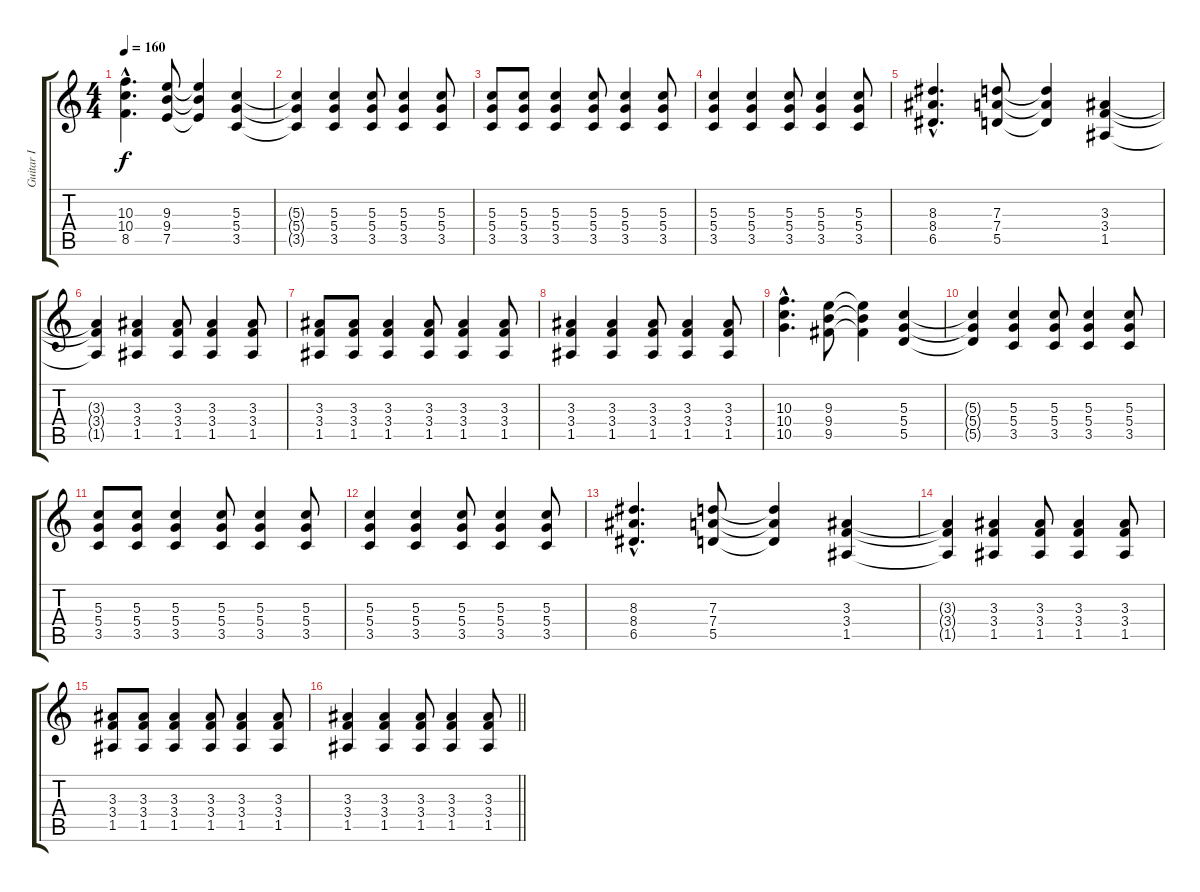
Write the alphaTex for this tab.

\track ("Guitar I" "Guitar I") {instrument distortionguitar}
\staff {score tabs}
\tuning (E4 B3 G3 D3 A2 E2) {hide}
\ts (4 4)
\tempo 160
\clef g2
\ks c
(10.3{hac} 10.4{hac} 8.5{hac}).4{d dy f instrument distortionguitar} (9.3 9.4 7.5).8 (9.3{t} 9.4{t} 7.5{t}).4 (5.3 5.4 3.5).4 |
(5.3{t} 5.4{t} 3.5{t}).4 (5.3 5.4 3.5).4 (5.3 5.4 3.5).8 (5.3 5.4 3.5).4 (5.3 5.4 3.5).8 |
(5.3 5.4 3.5).8 (5.3 5.4 3.5).8 (5.3 5.4 3.5).4 (5.3 5.4 3.5).8 (5.3 5.4 3.5).4 (5.3 5.4 3.5).8 |
(5.3 5.4 3.5).4 (5.3 5.4 3.5).4 (5.3 5.4 3.5).8 (5.3 5.4 3.5).4 (5.3 5.4 3.5).8 |
(8.3{hac} 8.4{hac} 6.5{hac}).4{d} (7.3 7.4 5.5).8 (7.3{t} 7.4{t} 5.5{t}).4 (3.3 3.4 1.5).4 |
(3.3{t} 3.4{t} 1.5{t}).4 (3.3 3.4 1.5).4 (3.3 3.4 1.5).8 (3.3 3.4 1.5).4 (3.3 3.4 1.5).8 |
(3.3 3.4 1.5).8 (3.3 3.4 1.5).8 (3.3 3.4 1.5).4 (3.3 3.4 1.5).8 (3.3 3.4 1.5).4 (3.3 3.4 1.5).8 |
(3.3 3.4 1.5).4 (3.3 3.4 1.5).4 (3.3 3.4 1.5).8 (3.3 3.4 1.5).4 (3.3 3.4 1.5).8 |
(10.3{hac} 10.4{hac} 10.5{hac}).4{d} (9.3 9.4 9.5).8 (9.3{t} 9.4{t} 9.5{t}).4 (5.3 5.4 5.5).4 |
(5.3{t} 5.4{t} 5.5{t}).4 (5.3 5.4 3.5).4 (5.3 5.4 3.5).8 (5.3 5.4 3.5).4 (5.3 5.4 3.5).8 |
(5.3 5.4 3.5).8 (5.3 5.4 3.5).8 (5.3 5.4 3.5).4 (5.3 5.4 3.5).8 (5.3 5.4 3.5).4 (5.3 5.4 3.5).8 |
(5.3 5.4 3.5).4 (5.3 5.4 3.5).4 (5.3 5.4 3.5).8 (5.3 5.4 3.5).4 (5.3 5.4 3.5).8 |
(8.3{hac} 8.4{hac} 6.5{hac}).4{d} (7.3 7.4 5.5).8 (7.3{t} 7.4{t} 5.5{t}).4 (3.3 3.4 1.5).4 |
(3.3{t} 3.4{t} 1.5{t}).4 (3.3 3.4 1.5).4 (3.3 3.4 1.5).8 (3.3 3.4 1.5).4 (3.3 3.4 1.5).8 |
(3.3 3.4 1.5).8 (3.3 3.4 1.5).8 (3.3 3.4 1.5).4 (3.3 3.4 1.5).8 (3.3 3.4 1.5).4 (3.3 3.4 1.5).8 |
\barLineRight lightlight
(3.3 3.4 1.5).4 (3.3 3.4 1.5).4 (3.3 3.4 1.5).8 (3.3 3.4 1.5).4 (3.3 3.4 1.5).8
